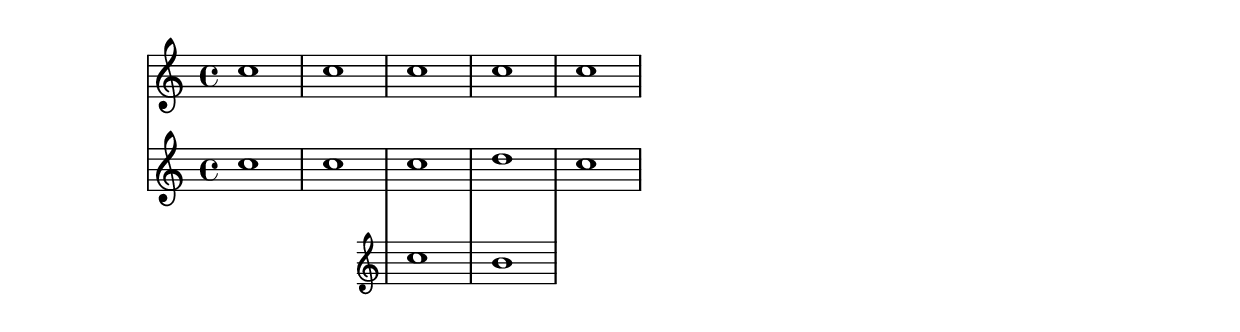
\score {
  <<
    \new Staff \relative c'' {
      c1 | c | c | c | c
    }
    \new StaffGroup \relative c'' {
      \new Staff {
        c1 | c
        <<
          {
            c1 | d
          }
          \new Staff {
            \once \omit Staff.TimeSignature
            c1 | b
          }
        >>
        c1
      }
    }
  >>
}
